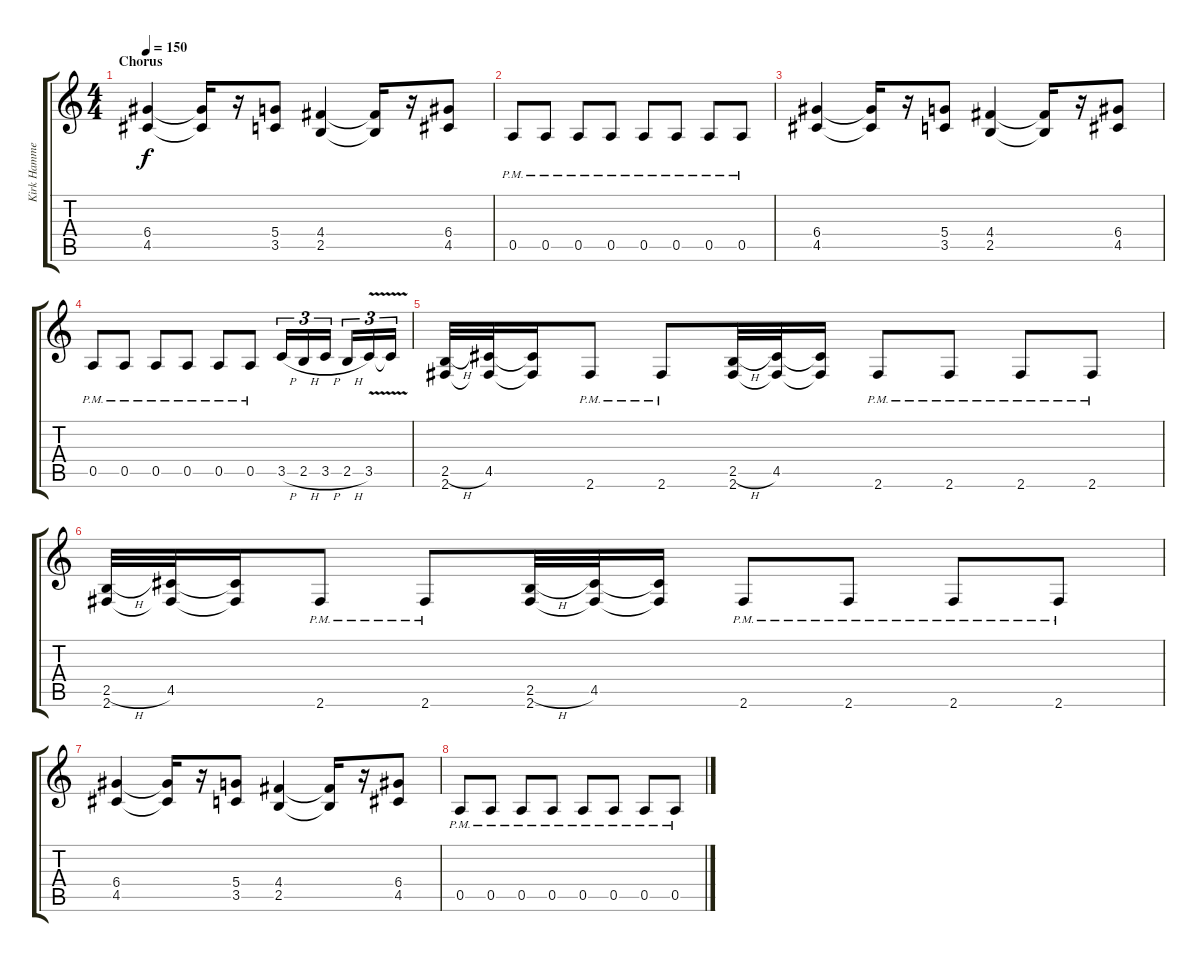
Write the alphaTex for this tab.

\track ("Kirk Hammet" "Kirk Hamme") {instrument distortionguitar}
\staff {score tabs}
\tuning (E4 B3 G3 D3 A2 E2) {hide}
\ts (4 4)
\section ("" "Chorus")
\tempo 150
\clef g2
\ks c
(6.4 4.5).4{dy f} (6.4{t} 4.5{t}).16 r.16 (5.4 3.5).8 (4.4 2.5).4 (4.4{t} 2.5{t}).16 r.16 (6.4 4.5).8 |
0.5{pm}.8 0.5{pm}.8 0.5{pm}.8 0.5{pm}.8 0.5{pm}.8 0.5{pm}.8 0.5{pm}.8 0.5{pm}.8 |
(6.4 4.5).4 (6.4{t} 4.5{t}).16 r.16 (5.4 3.5).8 (4.4 2.5).4 (4.4{t} 2.5{t}).16 r.16 (6.4 4.5).8 |
0.5{pm}.8 0.5{pm}.8 0.5{pm}.8 0.5{pm}.8 0.5{pm}.8 0.5{pm}.8 3.5{h}.16{tu (3 2)} 2.5{h}.16{tu (3 2)} 3.5{h}.16{tu (3 2) beam splitsecondary} 2.5{h}.16{tu (3 2)} 3.5{v}.16{tu (3 2)} 3.5{t}.16{tu (3 2)} |
(2.5{h} 2.6).32 (4.5 2.6{t}).32 (4.5{t} 2.6{t}).16 2.6{pm}.8 2.6{pm}.8 (2.5{h} 2.6).32 (4.5 2.6{t}).32 (4.5{t} 2.6{t}).16 2.6{pm}.8 2.6{pm}.8 2.6{pm}.8 2.6{pm}.8 |
(2.5{h} 2.6).32 (4.5 2.6{t}).32 (4.5{t} 2.6{t}).16 2.6{pm}.8 2.6{pm}.8 (2.5{h} 2.6).32 (4.5 2.6{t}).32 (4.5{t} 2.6{t}).16 2.6{pm}.8 2.6{pm}.8 2.6{pm}.8 2.6{pm}.8 |
(6.4 4.5).4 (6.4{t} 4.5{t}).16 r.16 (5.4 3.5).8 (4.4 2.5).4 (4.4{t} 2.5{t}).16 r.16 (6.4 4.5).8 |
0.5{pm}.8 0.5{pm}.8 0.5{pm}.8 0.5{pm}.8 0.5{pm}.8 0.5{pm}.8 0.5{pm}.8 0.5{pm}.8
